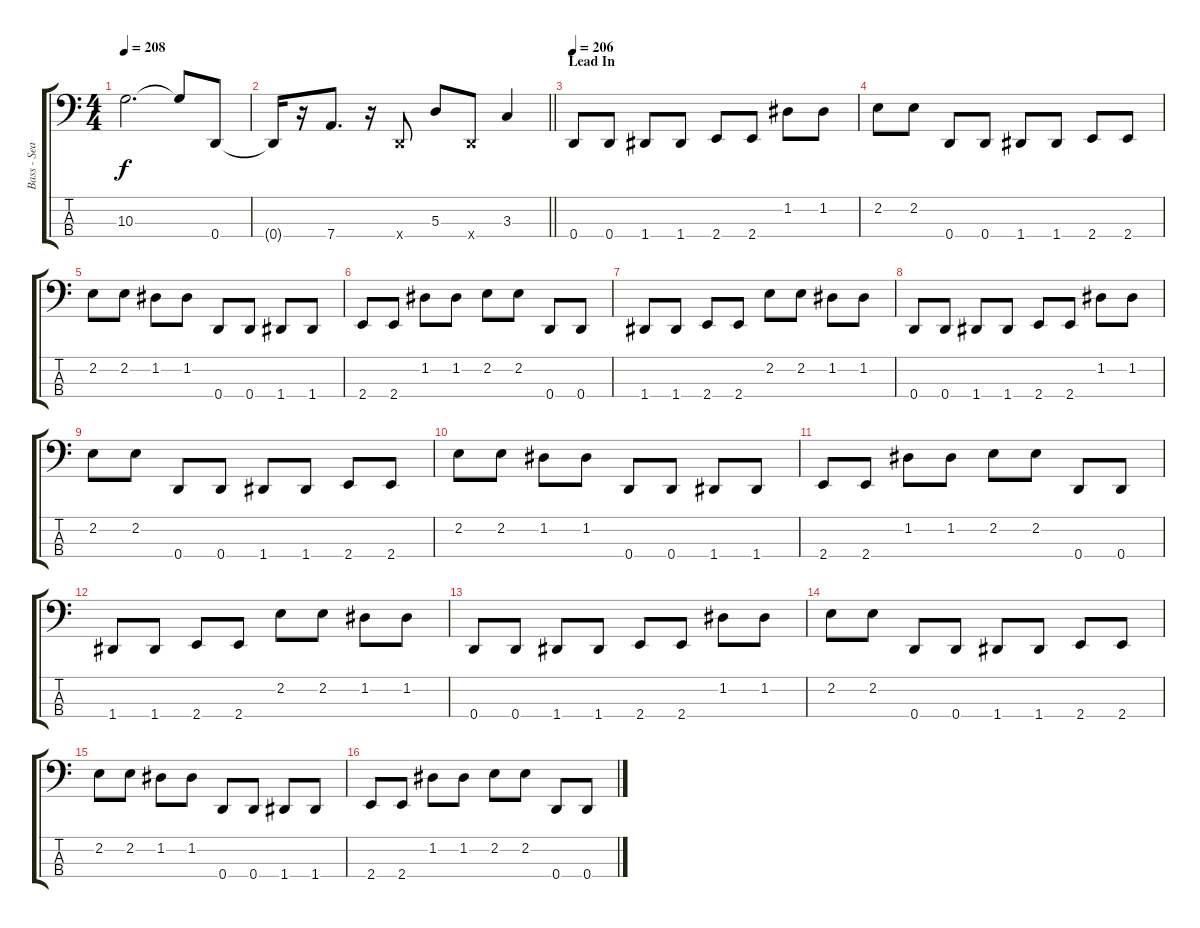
\track ("Bass - Sean" "Bass - Sea") {instrument fretlessbass}
\staff {score tabs}
\tuning (G2 D2 A1 D1) {hide}
\ts (4 4)
\tempo 208
\clef f4
\ks c
10.3.2{d dy f} 10.3{t}.8 0.4.8 |
\barLineRight lightlight
0.4{t}.16 r.16 7.4.8{d} r.16 0.4{x}.8 5.3.8 0.4{x}.8 3.3.4 |
\section ("" "Lead In")
\tempo 206
0.4.8 0.4.8 1.4.8 1.4.8 2.4.8 2.4.8 1.2.8 1.2.8 |
2.2.8 2.2.8 0.4.8 0.4.8 1.4.8 1.4.8 2.4.8 2.4.8 |
2.2.8 2.2.8 1.2.8 1.2.8 0.4.8 0.4.8 1.4.8 1.4.8 |
2.4.8 2.4.8 1.2.8 1.2.8 2.2.8 2.2.8 0.4.8 0.4.8 |
1.4.8 1.4.8 2.4.8 2.4.8 2.2.8 2.2.8 1.2.8 1.2.8 |
0.4.8 0.4.8 1.4.8 1.4.8 2.4.8 2.4.8 1.2.8 1.2.8 |
2.2.8 2.2.8 0.4.8 0.4.8 1.4.8 1.4.8 2.4.8 2.4.8 |
2.2.8 2.2.8 1.2.8 1.2.8 0.4.8 0.4.8 1.4.8 1.4.8 |
2.4.8 2.4.8 1.2.8 1.2.8 2.2.8 2.2.8 0.4.8 0.4.8 |
1.4.8 1.4.8 2.4.8 2.4.8 2.2.8 2.2.8 1.2.8 1.2.8 |
0.4.8 0.4.8 1.4.8 1.4.8 2.4.8 2.4.8 1.2.8 1.2.8 |
2.2.8 2.2.8 0.4.8 0.4.8 1.4.8 1.4.8 2.4.8 2.4.8 |
2.2.8 2.2.8 1.2.8 1.2.8 0.4.8 0.4.8 1.4.8 1.4.8 |
2.4.8 2.4.8 1.2.8 1.2.8 2.2.8 2.2.8 0.4.8 0.4.8
